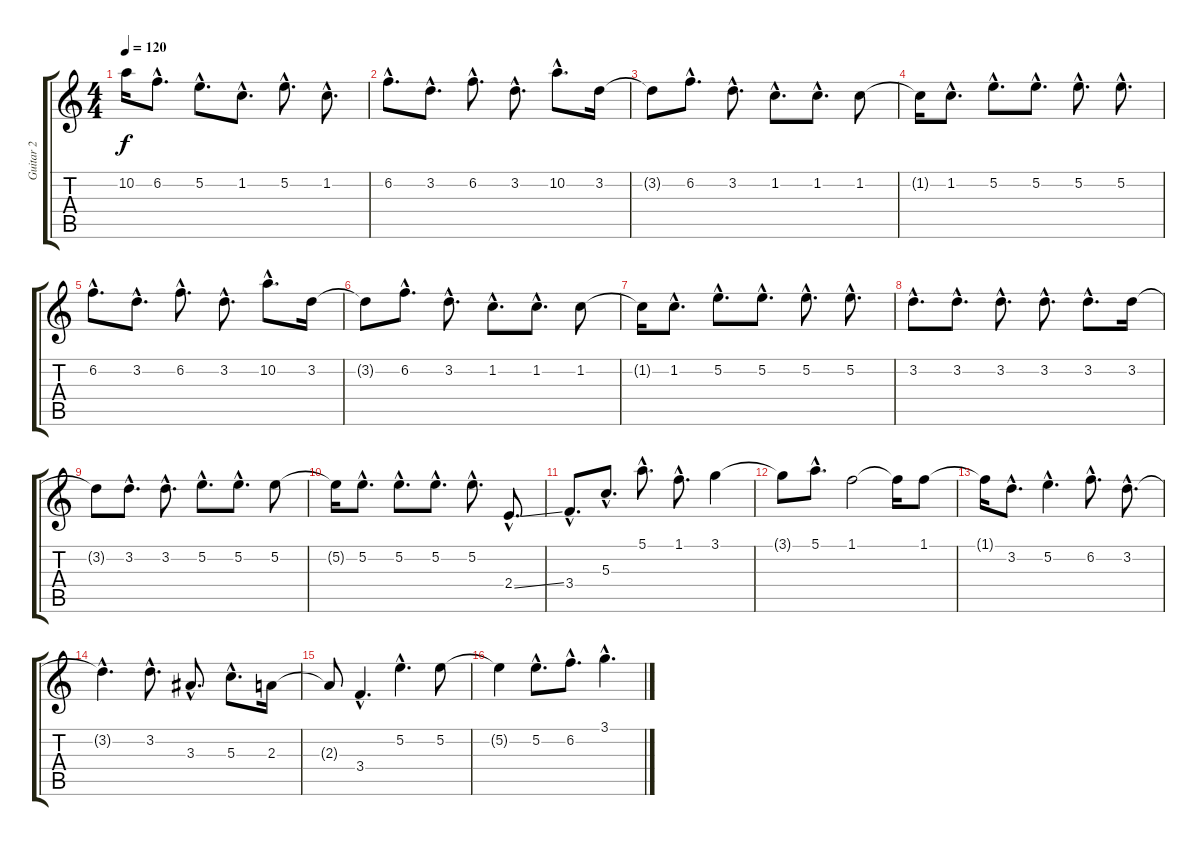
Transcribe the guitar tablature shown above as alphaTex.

\track ("Guitar 2" "Guitar 2") {instrument distortionguitar}
\staff {score tabs}
\tuning (E4 B3 G3 D3 A2 E2) {hide}
\ts (4 4)
\tempo 120
\clef g2
\ks c
10.2{t}.16{dy f} 6.2{hac}.8{d} 5.2{hac}.8{d} 1.2{hac}.8{d} 5.2{hac}.8{d} 1.2{hac}.8{d} |
6.2{hac}.8{d} 3.2{hac}.8{d} 6.2{hac}.8{d} 3.2{hac}.8{d} 10.2{hac}.8{d} 3.2.16 |
3.2{t}.8 6.2{hac}.8{d} 3.2{hac}.8{d} 1.2{hac}.8{d} 1.2{hac}.8{d} 1.2.8 |
1.2{t}.16 1.2{hac}.8{d} 5.2{hac}.8{d} 5.2{hac}.8{d} 5.2{hac}.8{d} 5.2{hac}.8{d} |
6.2{hac}.8{d} 3.2{hac}.8{d} 6.2{hac}.8{d} 3.2{hac}.8{d} 10.2{hac}.8{d} 3.2.16 |
3.2{t}.8 6.2{hac}.8{d} 3.2{hac}.8{d} 1.2{hac}.8{d} 1.2{hac}.8{d} 1.2.8 |
1.2{t}.16 1.2{hac}.8{d} 5.2{hac}.8{d} 5.2{hac}.8{d} 5.2{hac}.8{d} 5.2{hac}.8{d} |
3.2{hac}.8{d} 3.2{hac}.8{d} 3.2{hac}.8{d} 3.2{hac}.8{d} 3.2{hac}.8{d} 3.2.16 |
3.2{t}.8 3.2{hac}.8{d} 3.2{hac}.8{d} 5.2{hac}.8{d} 5.2{hac}.8{d} 5.2.8 |
5.2{t}.16 5.2{hac}.8{d} 5.2{hac}.8{d} 5.2{hac}.8{d} 5.2{hac}.8{d} 2.4{ss hac}.8{d} |
3.4{hac}.8{d} 5.3{hac}.8{d} 5.1{hac}.8{d} 1.1{hac}.8{d} 3.1.4 |
3.1{t}.8 5.1{hac}.8{d} 1.1.2 1.1{t}.16 1.1.8 |
1.1{t}.16 3.2{hac}.8{d} 5.2{hac}.4{d} 6.2{hac}.8{d} 3.2{hac}.8{d} |
3.2{hac t}.4{d} 3.2{hac}.8{d} 3.3{hac}.8{d} 5.3{hac}.8{d} 2.3.16 |
2.3{t}.8 3.4{hac}.4{d} 5.2{hac}.4{d} 5.2.8 |
5.2{t}.4 5.2{hac}.8{d} 6.2{hac}.8{d} 3.1{hac}.4{d}
